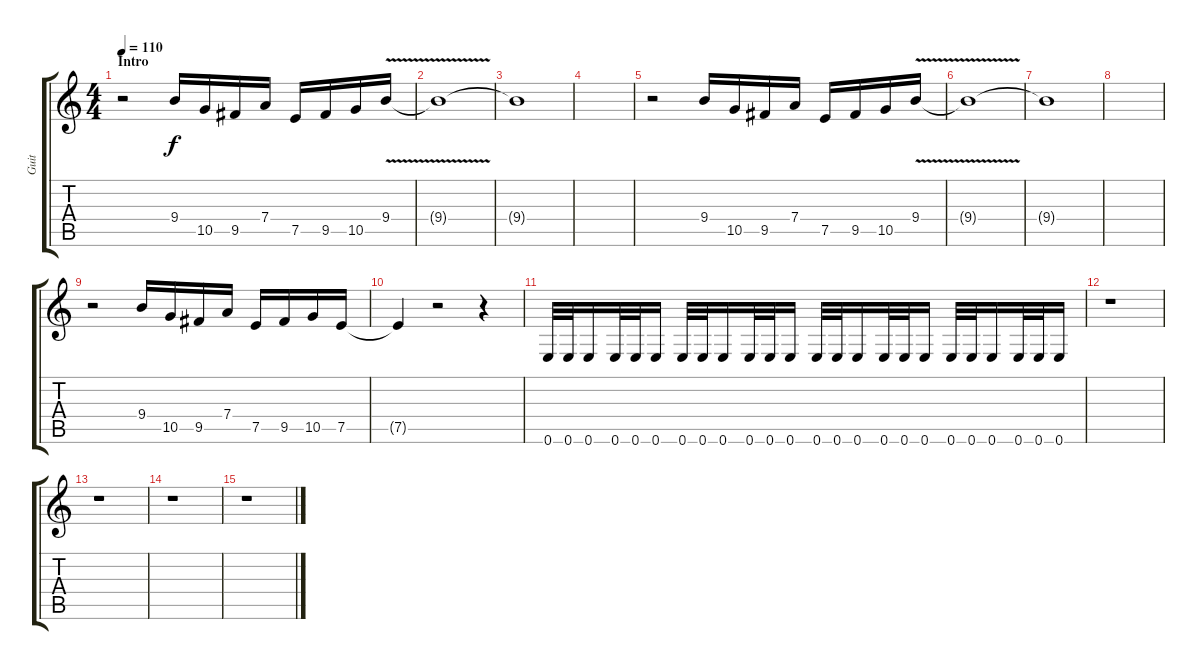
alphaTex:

\track ("Guit" "Guit") {instrument distortionguitar}
\staff {score tabs}
\tuning (E4 B3 G3 D3 A2 E2) {hide}
\ts (4 4)
\section ("" "Intro")
\tempo 110
\clef g2
\ks c
r.2{dy f instrument distortionguitar} 9.4.16 10.5.16 9.5.16 7.4.16 7.5.16 9.5.16 10.5.16 9.4{v}.16 |
9.4{t}.1 |
9.4{t}.1 |
|
r.2 9.4.16 10.5.16 9.5.16 7.4.16 7.5.16 9.5.16 10.5.16 9.4{v}.16 |
9.4{t}.1 |
9.4{t}.1 |
|
r.2 9.4.16 10.5.16 9.5.16 7.4.16 7.5.16 9.5.16 10.5.16 7.5.16 |
7.5{t}.4 r.2 r.4 |
0.6.32 0.6.32 0.6.16 0.6.32 0.6.32 0.6.16 0.6.32 0.6.32 0.6.16 0.6.32 0.6.32 0.6.16 0.6.32 0.6.32 0.6.16 0.6.32 0.6.32 0.6.16 0.6.32 0.6.32 0.6.16 0.6.32 0.6.32 0.6.16 |
r.1 |
r.1 |
r.1 |
r.1
